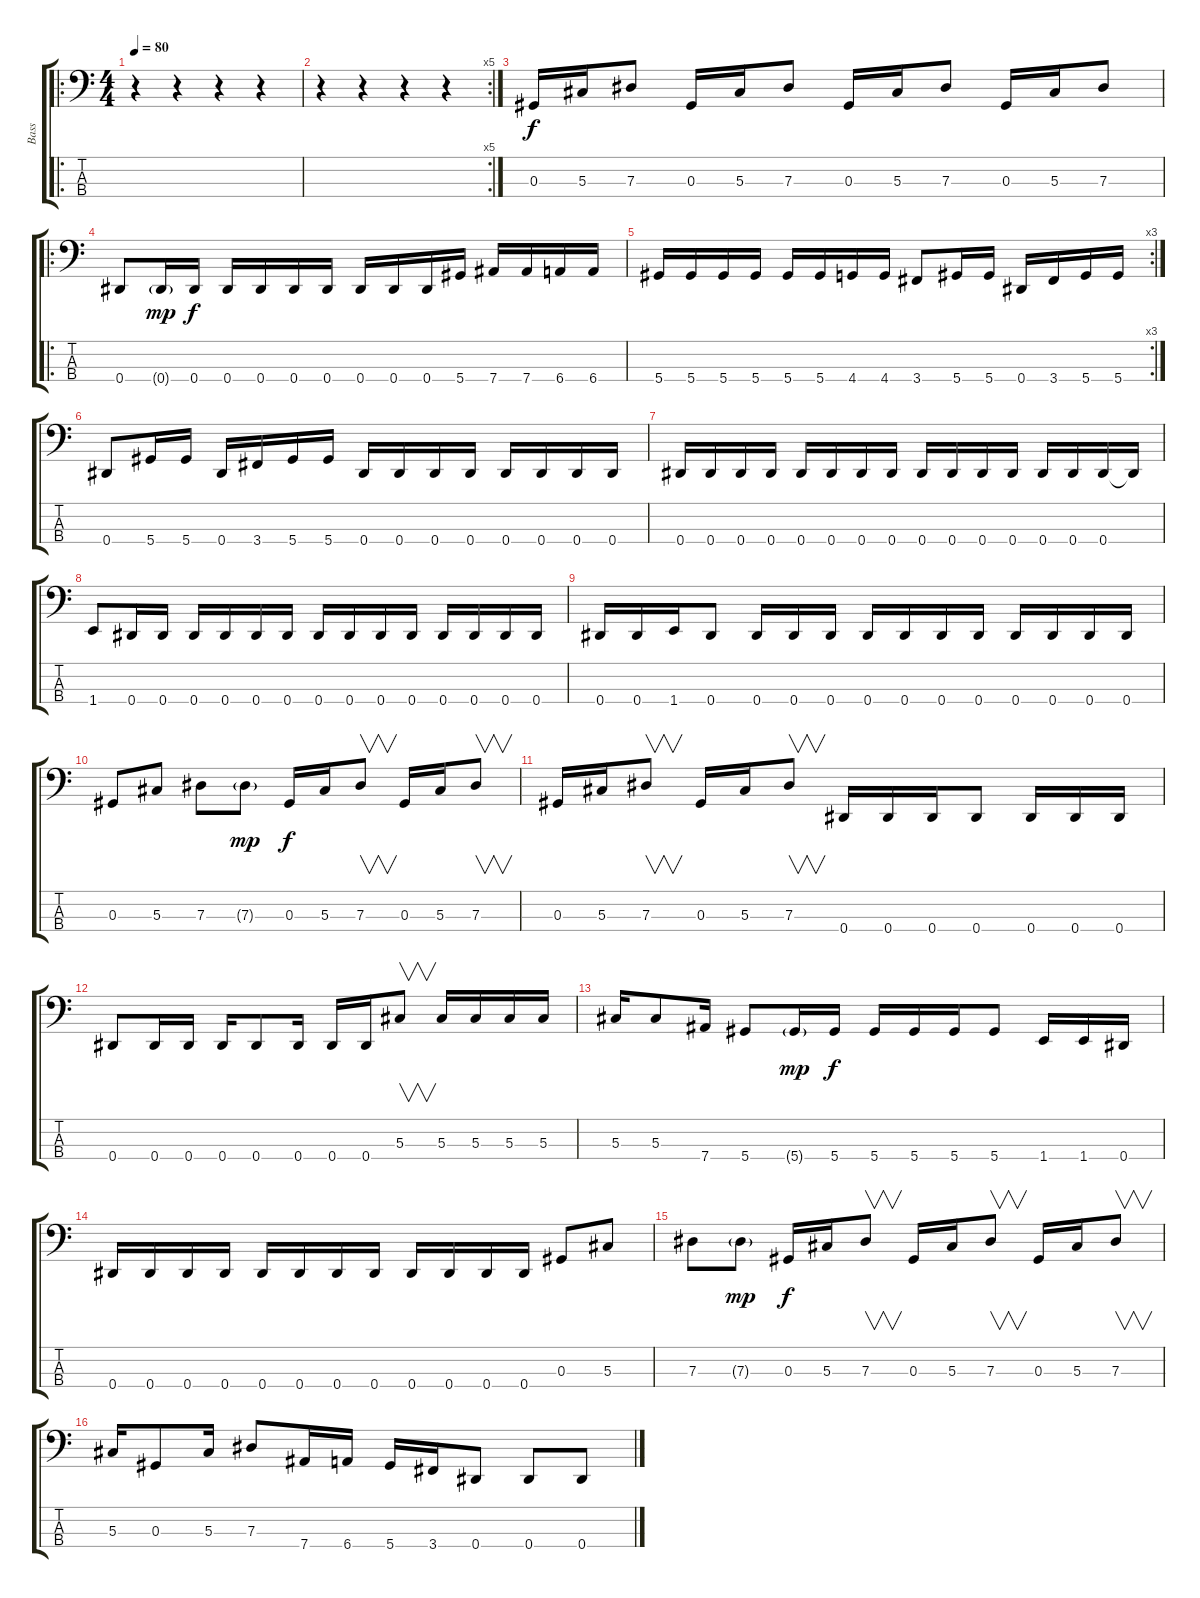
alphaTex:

\track ("Bass" "Bass") {instrument electricbassfinger}
\staff {score tabs}
\tuning (Gb2 Db2 Ab1 Eb1) {hide}
\ro
\ts (4 4)
\tempo 80
\clef f4
\ks c
r.4{dy f instrument electricbassfinger} r.4 r.4 r.4 |
\rc 5
r.4 r.4 r.4 r.4 |
0.3.16 5.3.16 7.3.8 0.3.16 5.3.16 7.3.8 0.3.16 5.3.16 7.3.8 0.3.16 5.3.16 7.3.8 |
\ro
0.4.8 0.4{g}.16{dy mp} 0.4.16{dy f} 0.4.16 0.4.16 0.4.16 0.4.16 0.4.16 0.4.16 0.4.16 5.4.16 7.4.16 7.4.16 6.4.16 6.4.16 |
\rc 3
5.4.16 5.4.16 5.4.16 5.4.16 5.4.16 5.4.16 4.4.16 4.4.16 3.4.8 5.4.16 5.4.16 0.4.16 3.4.16 5.4.16 5.4.16 |
0.4.8 5.4.16 5.4.16 0.4.16 3.4.16 5.4.16 5.4.16 0.4.16 0.4.16 0.4.16 0.4.16 0.4.16 0.4.16 0.4.16 0.4.16 |
0.4.16 0.4.16 0.4.16 0.4.16 0.4.16 0.4.16 0.4.16 0.4.16 0.4.16 0.4.16 0.4.16 0.4.16 0.4.16 0.4.16 0.4.16 0.4{t}.16 |
1.4.8 0.4.16 0.4.16 0.4.16 0.4.16 0.4.16 0.4.16 0.4.16 0.4.16 0.4.16 0.4.16 0.4.16 0.4.16 0.4.16 0.4.16 |
0.4.16 0.4.16 1.4.16 0.4.8 0.4.16 0.4.16 0.4.16 0.4.16 0.4.16 0.4.16 0.4.16 0.4.16 0.4.16 0.4.16 0.4.16 |
0.3.8 5.3.8 7.3.8 7.3{g}.8{dy mp} 0.3.16{dy f} 5.3.16 7.3.8{v} 0.3.16 5.3.16 7.3.8{v} |
0.3.16 5.3.16 7.3.8{v} 0.3.16 5.3.16 7.3.8{v} 0.4.16 0.4.16 0.4.16 0.4.8 0.4.16 0.4.16 0.4.16 |
0.4.8 0.4.16 0.4.16 0.4.16 0.4.8 0.4.16 0.4.16 0.4.16 5.3.8{v} 5.3.16 5.3.16 5.3.16 5.3.16 |
5.3.16 5.3.8 7.4.16 5.4.8 5.4{g}.16{dy mp} 5.4.16{dy f} 5.4.16 5.4.16 5.4.16 5.4.8 1.4.16 1.4.16 0.4.16 |
0.4.16 0.4.16 0.4.16 0.4.16 0.4.16 0.4.16 0.4.16 0.4.16 0.4.16 0.4.16 0.4.16 0.4.16 0.3.8 5.3.8 |
7.3.8 7.3{g}.8{dy mp} 0.3.16{dy f} 5.3.16 7.3.8{v} 0.3.16 5.3.16 7.3.8{v} 0.3.16 5.3.16 7.3.8{v} |
5.3.16 0.3.8 5.3.16 7.3.8 7.4.16 6.4.16 5.4.16 3.4.16 0.4.8 0.4.8 0.4.8
